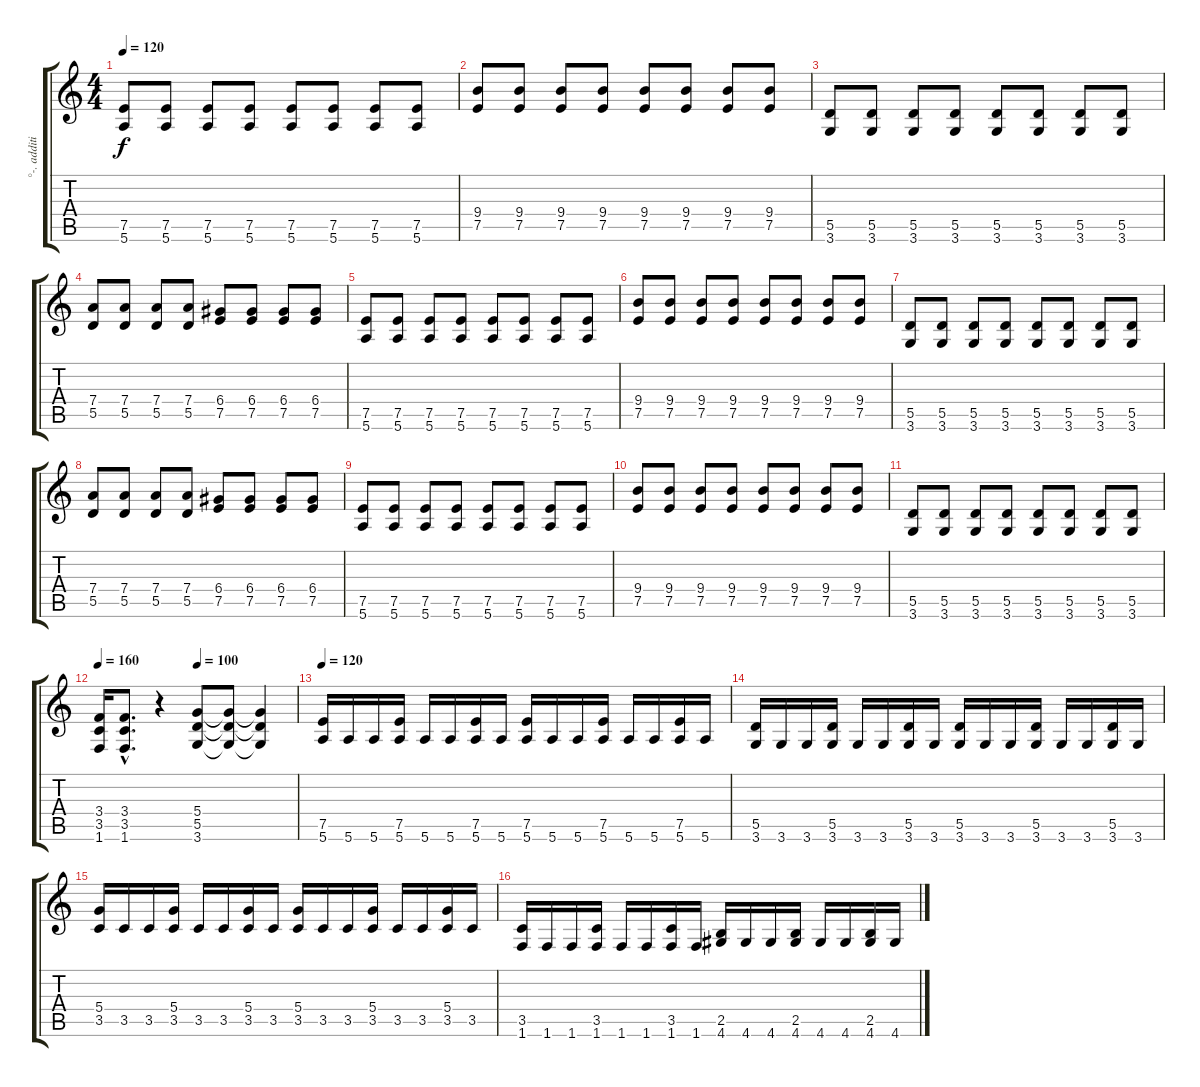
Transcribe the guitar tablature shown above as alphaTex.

\track ("°-. additionaL gTr .-°" "°-. additi") {instrument overdrivenguitar}
\staff {score tabs}
\tuning (E4 B3 G3 D3 A2 E2) {hide}
\ts (4 4)
\section ("" "")
\tempo 120
\clef g2
\ks c
(7.5 5.6).8{dy f} (7.5 5.6).8 (7.5 5.6).8 (7.5 5.6).8 (7.5 5.6).8 (7.5 5.6).8 (7.5 5.6).8 (7.5 5.6).8 |
(9.4 7.5).8 (9.4 7.5).8 (9.4 7.5).8 (9.4 7.5).8 (9.4 7.5).8 (9.4 7.5).8 (9.4 7.5).8 (9.4 7.5).8 |
(5.5 3.6).8 (5.5 3.6).8 (5.5 3.6).8 (5.5 3.6).8 (5.5 3.6).8 (5.5 3.6).8 (5.5 3.6).8 (5.5 3.6).8 |
(7.4 5.5).8 (7.4 5.5).8 (7.4 5.5).8 (7.4 5.5).8 (6.4 7.5).8 (6.4 7.5).8 (6.4 7.5).8 (6.4 7.5).8 |
(7.5 5.6).8 (7.5 5.6).8 (7.5 5.6).8 (7.5 5.6).8 (7.5 5.6).8 (7.5 5.6).8 (7.5 5.6).8 (7.5 5.6).8 |
(9.4 7.5).8 (9.4 7.5).8 (9.4 7.5).8 (9.4 7.5).8 (9.4 7.5).8 (9.4 7.5).8 (9.4 7.5).8 (9.4 7.5).8 |
(5.5 3.6).8 (5.5 3.6).8 (5.5 3.6).8 (5.5 3.6).8 (5.5 3.6).8 (5.5 3.6).8 (5.5 3.6).8 (5.5 3.6).8 |
(7.4 5.5).8 (7.4 5.5).8 (7.4 5.5).8 (7.4 5.5).8 (6.4 7.5).8 (6.4 7.5).8 (6.4 7.5).8 (6.4 7.5).8 |
(7.5 5.6).8 (7.5 5.6).8 (7.5 5.6).8 (7.5 5.6).8 (7.5 5.6).8 (7.5 5.6).8 (7.5 5.6).8 (7.5 5.6).8 |
(9.4 7.5).8 (9.4 7.5).8 (9.4 7.5).8 (9.4 7.5).8 (9.4 7.5).8 (9.4 7.5).8 (9.4 7.5).8 (9.4 7.5).8 |
(5.5 3.6).8 (5.5 3.6).8 (5.5 3.6).8 (5.5 3.6).8 (5.5 3.6).8 (5.5 3.6).8 (5.5 3.6).8 (5.5 3.6).8 |
\section ("" "")
\tempo 160
\tempo (100 0.5)
(3.4 3.5 1.6).16{volume 14} (3.4{hac} 3.5{hac} 1.6{hac}).8{d} r.4 (5.4 5.5 3.6).8 (5.4{t} 5.5{t} 3.6{t}).8 (5.4{t} 5.5{t} 3.6{t}).4 |
\tempo 120
(7.5 5.6).16 5.6.16 5.6.16 (7.5 5.6).16 5.6.16 5.6.16 (7.5 5.6).16 5.6.16 (7.5 5.6).16 5.6.16 5.6.16 (7.5 5.6).16 5.6.16 5.6.16 (7.5 5.6).16 5.6.16 |
(5.5 3.6).16 3.6.16 3.6.16 (5.5 3.6).16 3.6.16 3.6.16 (5.5 3.6).16 3.6.16 (5.5 3.6).16 3.6.16 3.6.16 (5.5 3.6).16 3.6.16 3.6.16 (5.5 3.6).16 3.6.16 |
(5.4 3.5).16 3.5.16 3.5.16 (5.4 3.5).16 3.5.16 3.5.16 (5.4 3.5).16 3.5.16 (5.4 3.5).16 3.5.16 3.5.16 (5.4 3.5).16 3.5.16 3.5.16 (5.4 3.5).16 3.5.16 |
(3.5 1.6).16 1.6.16 1.6.16 (3.5 1.6).16 1.6.16 1.6.16 (3.5 1.6).16 1.6.16 (2.5 4.6).16 4.6.16 4.6.16 (2.5 4.6).16 4.6.16 4.6.16 (2.5 4.6).16 4.6.16
